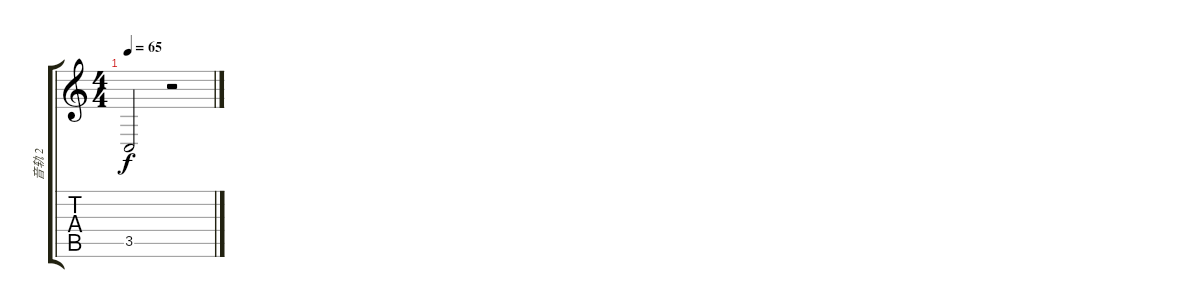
\track ("音轨 2" "音轨 2") {instrument sopranosax}
\staff {score tabs}
\tuning (E4 B3 G3 D3 A2 E2) {hide}
\ts (4 4)
\tempo 65
\clef g2
\ks c
3.5.2{dy f} r.2
